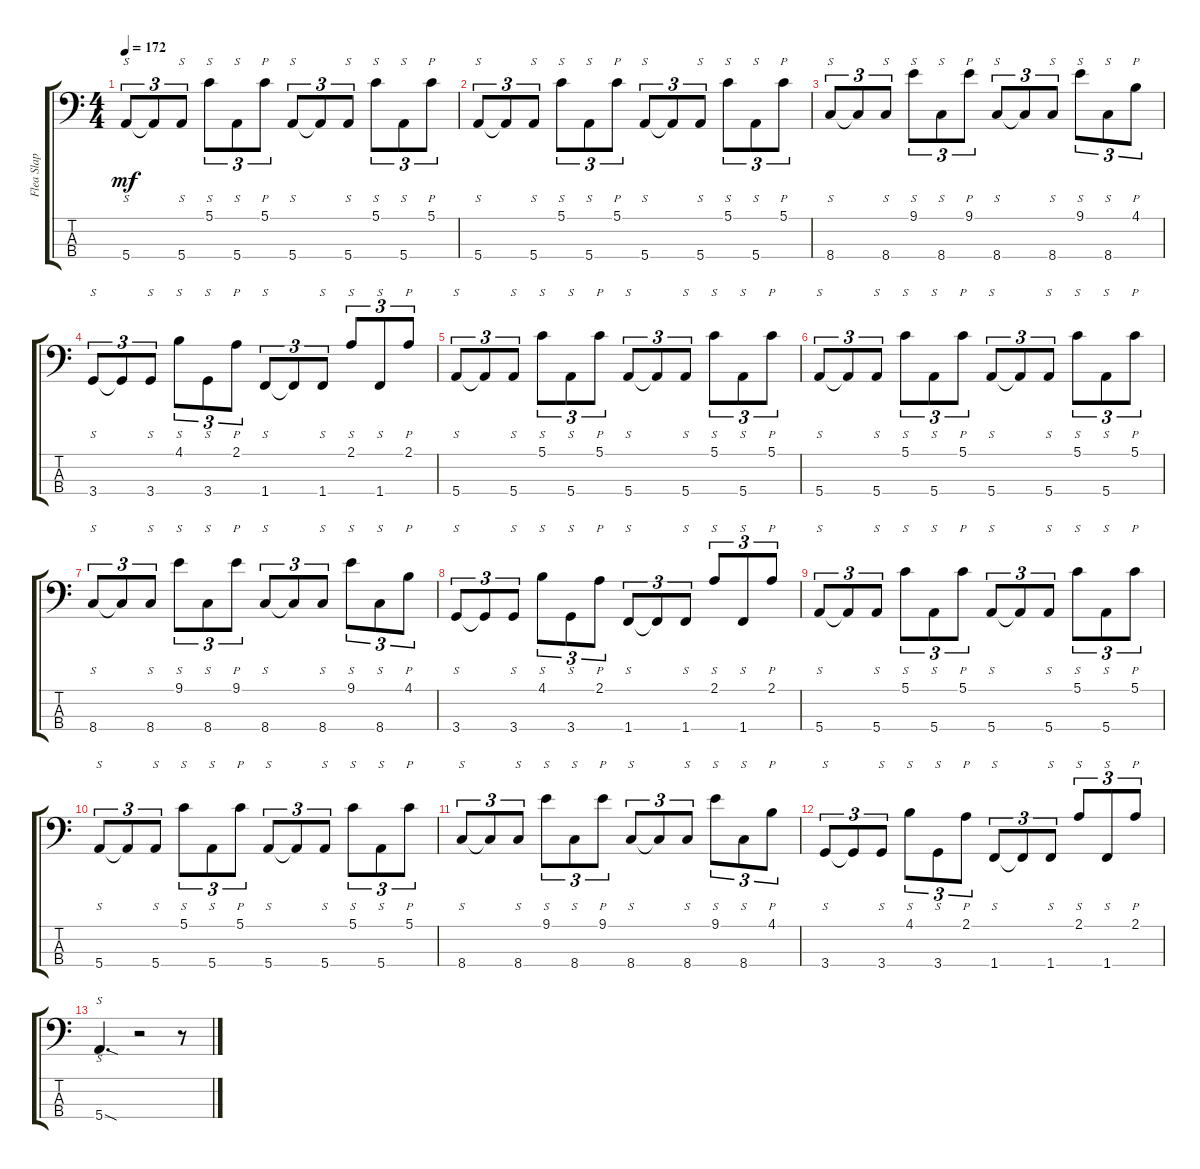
\track ("Flea Slap Bass" "Flea Slap ") {instrument slapbass2}
\staff {score tabs}
\tuning (G2 D2 A1 E1) {hide}
\ts (4 4)
\tempo 172
\clef f4
\ks c
5.4.8{s tu (3 2) dy mf} 5.4{t}.8{tu (3 2)} 5.4.8{s tu (3 2)} 5.1.8{s tu (3 2)} 5.4.8{s tu (3 2)} 5.1.8{p tu (3 2)} 5.4.8{s tu (3 2)} 5.4{t}.8{tu (3 2)} 5.4.8{s tu (3 2)} 5.1.8{s tu (3 2)} 5.4.8{s tu (3 2)} 5.1.8{p tu (3 2)} |
5.4.8{s tu (3 2)} 5.4{t}.8{tu (3 2)} 5.4.8{s tu (3 2)} 5.1.8{s tu (3 2)} 5.4.8{s tu (3 2)} 5.1.8{p tu (3 2)} 5.4.8{s tu (3 2)} 5.4{t}.8{tu (3 2)} 5.4.8{s tu (3 2)} 5.1.8{s tu (3 2)} 5.4.8{s tu (3 2)} 5.1.8{p tu (3 2)} |
8.4.8{s tu (3 2)} 8.4{t}.8{tu (3 2)} 8.4.8{s tu (3 2)} 9.1.8{s tu (3 2)} 8.4.8{s tu (3 2)} 9.1.8{p tu (3 2)} 8.4.8{s tu (3 2)} 8.4{t}.8{tu (3 2)} 8.4.8{s tu (3 2)} 9.1.8{s tu (3 2)} 8.4.8{s tu (3 2)} 4.1.8{p tu (3 2)} |
3.4.8{s tu (3 2)} 3.4{t}.8{tu (3 2)} 3.4.8{s tu (3 2)} 4.1.8{s tu (3 2)} 3.4.8{s tu (3 2)} 2.1.8{p tu (3 2)} 1.4.8{s tu (3 2)} 1.4{t}.8{tu (3 2)} 1.4.8{s tu (3 2)} 2.1.8{s tu (3 2)} 1.4.8{s tu (3 2)} 2.1.8{p tu (3 2)} |
5.4.8{s tu (3 2)} 5.4{t}.8{tu (3 2)} 5.4.8{s tu (3 2)} 5.1.8{s tu (3 2)} 5.4.8{s tu (3 2)} 5.1.8{p tu (3 2)} 5.4.8{s tu (3 2)} 5.4{t}.8{tu (3 2)} 5.4.8{s tu (3 2)} 5.1.8{s tu (3 2)} 5.4.8{s tu (3 2)} 5.1.8{p tu (3 2)} |
5.4.8{s tu (3 2)} 5.4{t}.8{tu (3 2)} 5.4.8{s tu (3 2)} 5.1.8{s tu (3 2)} 5.4.8{s tu (3 2)} 5.1.8{p tu (3 2)} 5.4.8{s tu (3 2)} 5.4{t}.8{tu (3 2)} 5.4.8{s tu (3 2)} 5.1.8{s tu (3 2)} 5.4.8{s tu (3 2)} 5.1.8{p tu (3 2)} |
8.4.8{s tu (3 2)} 8.4{t}.8{tu (3 2)} 8.4.8{s tu (3 2)} 9.1.8{s tu (3 2)} 8.4.8{s tu (3 2)} 9.1.8{p tu (3 2)} 8.4.8{s tu (3 2)} 8.4{t}.8{tu (3 2)} 8.4.8{s tu (3 2)} 9.1.8{s tu (3 2)} 8.4.8{s tu (3 2)} 4.1.8{p tu (3 2)} |
3.4.8{s tu (3 2)} 3.4{t}.8{tu (3 2)} 3.4.8{s tu (3 2)} 4.1.8{s tu (3 2)} 3.4.8{s tu (3 2)} 2.1.8{p tu (3 2)} 1.4.8{s tu (3 2)} 1.4{t}.8{tu (3 2)} 1.4.8{s tu (3 2)} 2.1.8{s tu (3 2)} 1.4.8{s tu (3 2)} 2.1.8{p tu (3 2)} |
5.4.8{s tu (3 2)} 5.4{t}.8{tu (3 2)} 5.4.8{s tu (3 2)} 5.1.8{s tu (3 2)} 5.4.8{s tu (3 2)} 5.1.8{p tu (3 2)} 5.4.8{s tu (3 2)} 5.4{t}.8{tu (3 2)} 5.4.8{s tu (3 2)} 5.1.8{s tu (3 2)} 5.4.8{s tu (3 2)} 5.1.8{p tu (3 2)} |
5.4.8{s tu (3 2)} 5.4{t}.8{tu (3 2)} 5.4.8{s tu (3 2)} 5.1.8{s tu (3 2)} 5.4.8{s tu (3 2)} 5.1.8{p tu (3 2)} 5.4.8{s tu (3 2)} 5.4{t}.8{tu (3 2)} 5.4.8{s tu (3 2)} 5.1.8{s tu (3 2)} 5.4.8{s tu (3 2)} 5.1.8{p tu (3 2)} |
8.4.8{s tu (3 2)} 8.4{t}.8{tu (3 2)} 8.4.8{s tu (3 2)} 9.1.8{s tu (3 2)} 8.4.8{s tu (3 2)} 9.1.8{p tu (3 2)} 8.4.8{s tu (3 2)} 8.4{t}.8{tu (3 2)} 8.4.8{s tu (3 2)} 9.1.8{s tu (3 2)} 8.4.8{s tu (3 2)} 4.1.8{p tu (3 2)} |
3.4.8{s tu (3 2)} 3.4{t}.8{tu (3 2)} 3.4.8{s tu (3 2)} 4.1.8{s tu (3 2)} 3.4.8{s tu (3 2)} 2.1.8{p tu (3 2)} 1.4.8{s tu (3 2)} 1.4{t}.8{tu (3 2)} 1.4.8{s tu (3 2)} 2.1.8{s tu (3 2)} 1.4.8{s tu (3 2)} 2.1.8{p tu (3 2)} |
5.4{sod}.4{s d} r.2 r.8
